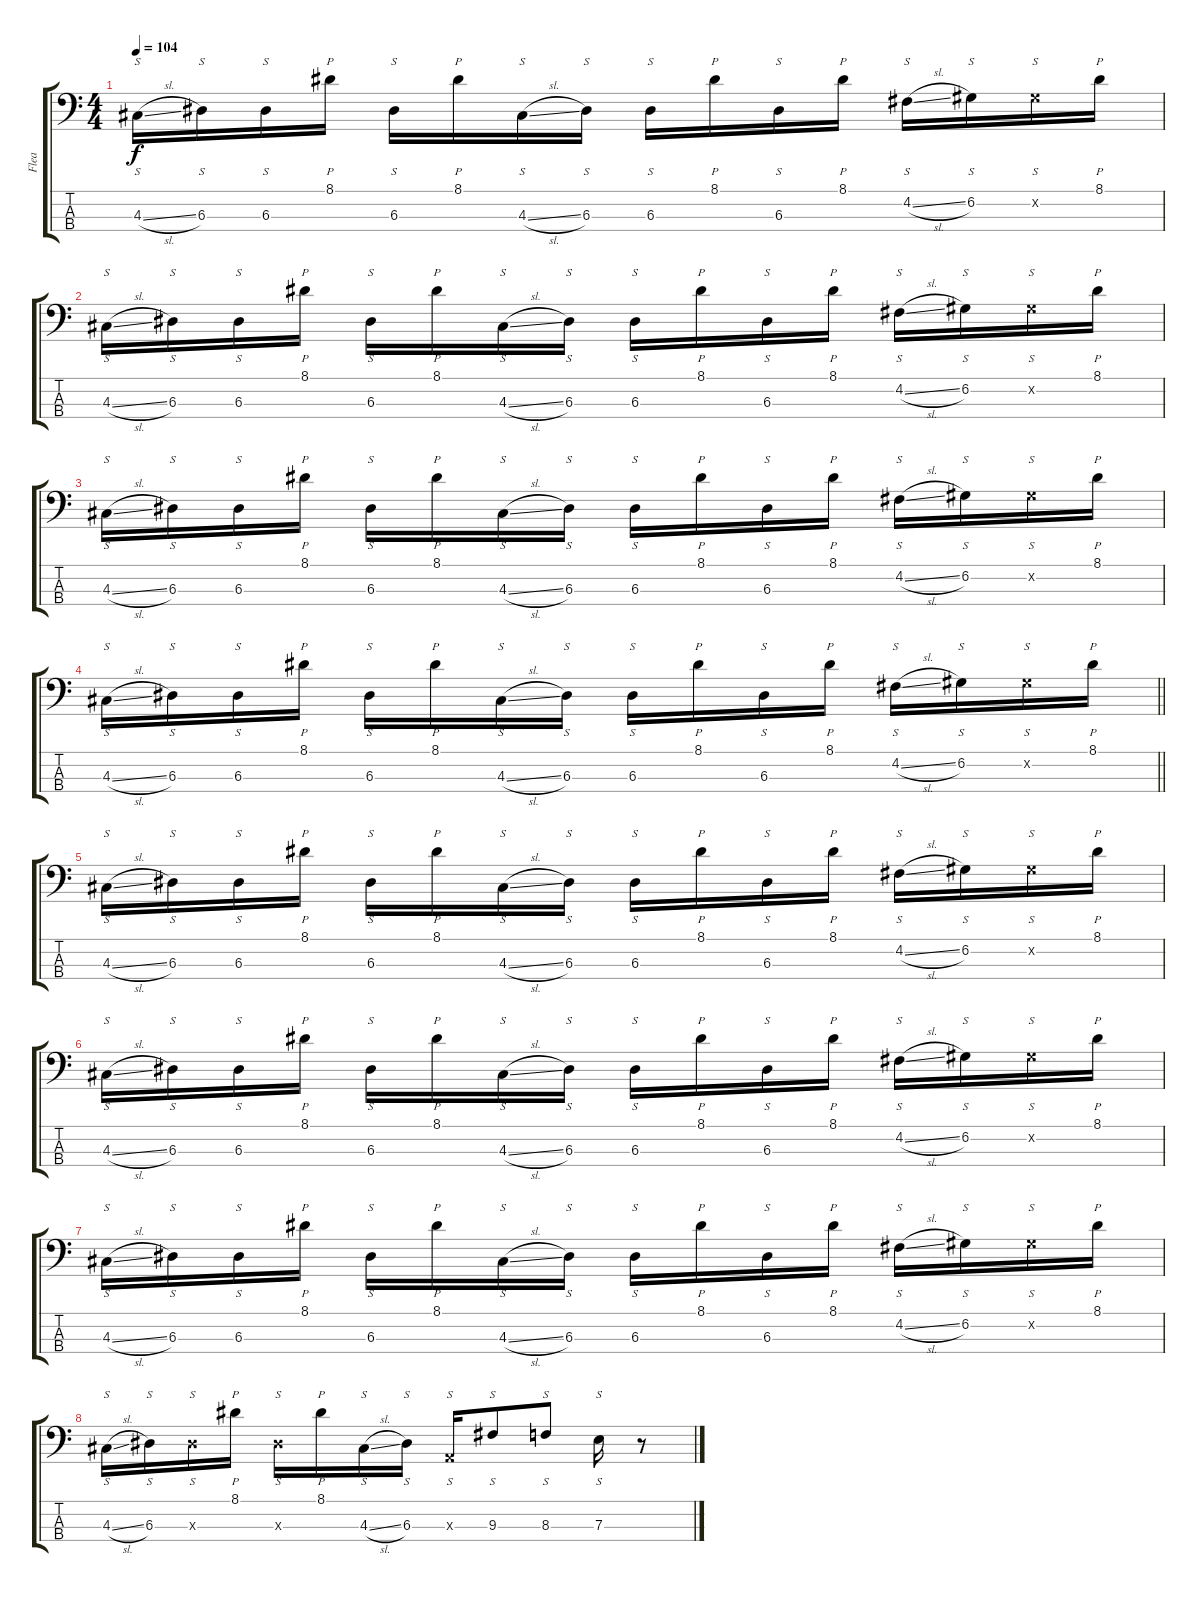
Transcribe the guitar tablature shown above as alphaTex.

\track ("Flea" "Flea") {instrument electricbassfinger}
\staff {score tabs}
\tuning (G2 D2 A1 E1) {hide}
\ts (4 4)
\tempo 104
\clef f4
\ks c
4.3{sl}.16{s dy f} 6.3.16{s} 6.3.16{s} 8.1.16{p} 6.3.16{s} 8.1.16{p} 4.3{sl}.16{s} 6.3.16{s} 6.3.16{s} 8.1.16{p} 6.3.16{s} 8.1.16{p} 4.2{sl}.16{s} 6.2.16{s} 6.2{x}.16{s} 8.1.16{p} |
4.3{sl}.16{s} 6.3.16{s} 6.3.16{s} 8.1.16{p} 6.3.16{s} 8.1.16{p} 4.3{sl}.16{s} 6.3.16{s} 6.3.16{s} 8.1.16{p} 6.3.16{s} 8.1.16{p} 4.2{sl}.16{s} 6.2.16{s} 6.2{x}.16{s} 8.1.16{p} |
4.3{sl}.16{s} 6.3.16{s} 6.3.16{s} 8.1.16{p} 6.3.16{s} 8.1.16{p} 4.3{sl}.16{s} 6.3.16{s} 6.3.16{s} 8.1.16{p} 6.3.16{s} 8.1.16{p} 4.2{sl}.16{s} 6.2.16{s} 6.2{x}.16{s} 8.1.16{p} |
\barLineRight lightlight
4.3{sl}.16{s} 6.3.16{s} 6.3.16{s} 8.1.16{p} 6.3.16{s} 8.1.16{p} 4.3{sl}.16{s} 6.3.16{s} 6.3.16{s} 8.1.16{p} 6.3.16{s} 8.1.16{p} 4.2{sl}.16{s} 6.2.16{s} 6.2{x}.16{s} 8.1.16{p} |
4.3{sl}.16{s} 6.3.16{s} 6.3.16{s} 8.1.16{p} 6.3.16{s} 8.1.16{p} 4.3{sl}.16{s} 6.3.16{s} 6.3.16{s} 8.1.16{p} 6.3.16{s} 8.1.16{p} 4.2{sl}.16{s} 6.2.16{s} 6.2{x}.16{s} 8.1.16{p} |
4.3{sl}.16{s} 6.3.16{s} 6.3.16{s} 8.1.16{p} 6.3.16{s} 8.1.16{p} 4.3{sl}.16{s} 6.3.16{s} 6.3.16{s} 8.1.16{p} 6.3.16{s} 8.1.16{p} 4.2{sl}.16{s} 6.2.16{s} 6.2{x}.16{s} 8.1.16{p} |
4.3{sl}.16{s} 6.3.16{s} 6.3.16{s} 8.1.16{p} 6.3.16{s} 8.1.16{p} 4.3{sl}.16{s} 6.3.16{s} 6.3.16{s} 8.1.16{p} 6.3.16{s} 8.1.16{p} 4.2{sl}.16{s} 6.2.16{s} 6.2{x}.16{s} 8.1.16{p} |
4.3{sl}.16{s} 6.3.16{s} 6.3{x}.16{s} 8.1.16{p} 6.3{x}.16{s} 8.1.16{p} 4.3{sl}.16{s} 6.3.16{s} 0.3{x}.16{s} 9.3.8{s} 8.3.8{s} 7.3.16{s} r.8
